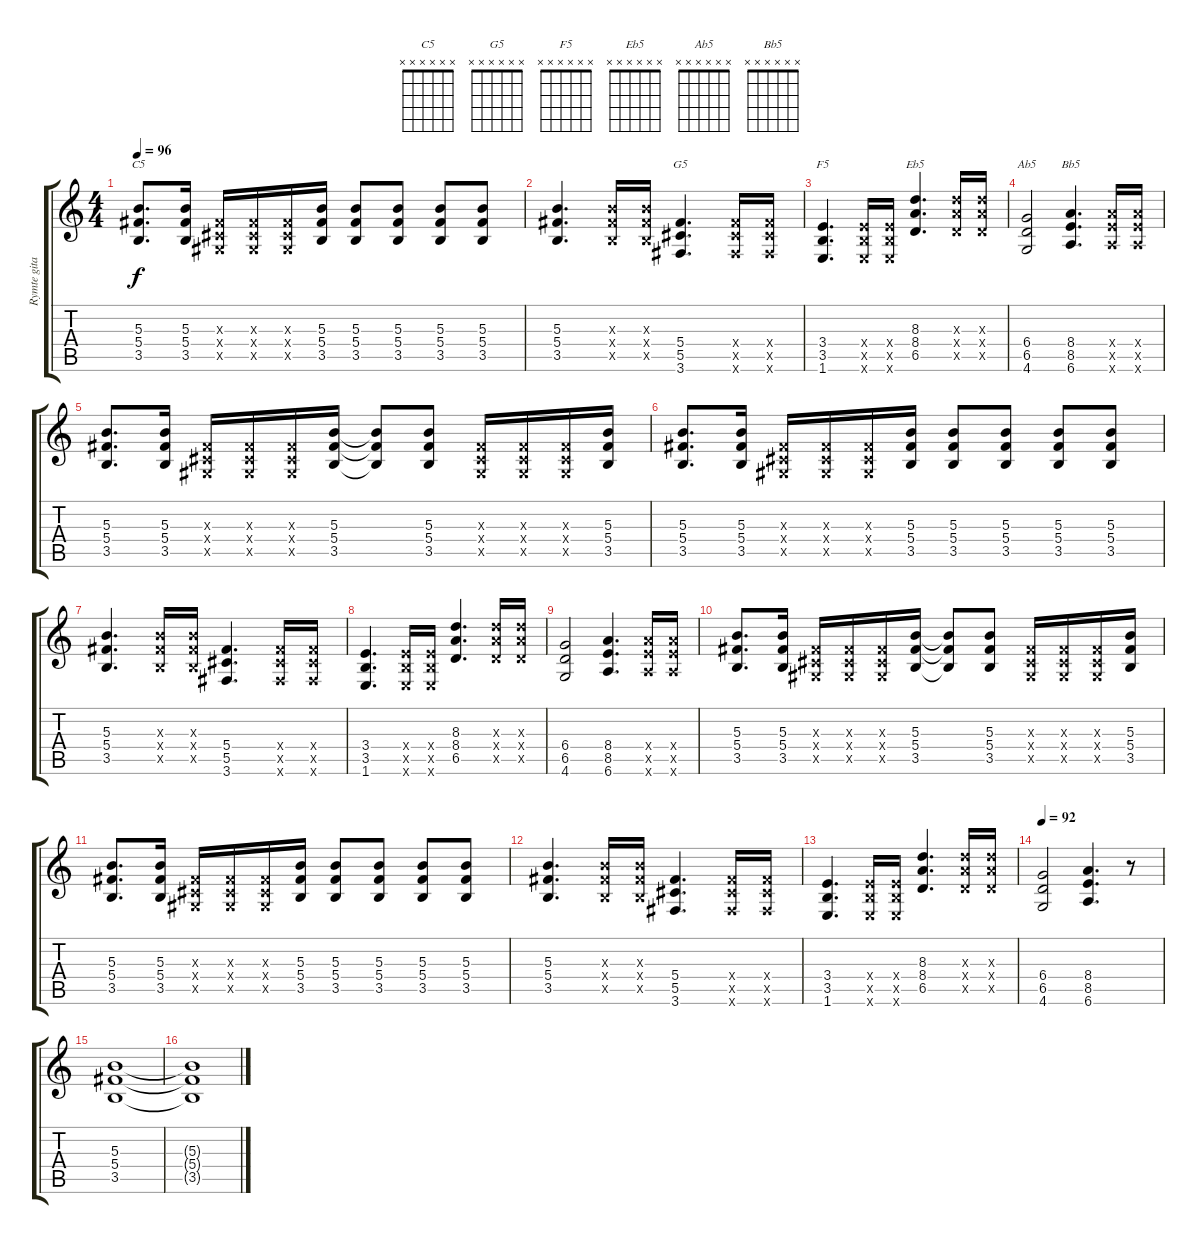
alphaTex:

\track ("Rymte gitar" "Rymte gita") {instrument electricguitarjazz}
\staff {score tabs}
\tuning (Eb4 Bb3 Gb3 Db3 Ab2 Eb2) {hide}
\chord ("C5" x x x x x x)
\chord ("G5" x x x x x x)
\chord ("F5" x x x x x x)
\chord ("Eb5" x x x x x x)
\chord ("Ab5" x x x x x x)
\chord ("Bb5" x x x x x x)
\ts (4 4)
\tempo 96
\clef g2
\ks c
(5.3 5.4 3.5).8{d ch "C5" dy f} (5.3 5.4 3.5).16 (0.3{x} 0.4{x} 0.5{x}).16 (0.3{x} 0.4{x} 0.5{x}).16 (0.3{x} 0.4{x} 0.5{x}).16 (5.3 5.4 3.5).16 (5.3 5.4 3.5).8 (5.3 5.4 3.5).8 (5.3 5.4 3.5).8 (5.3 5.4 3.5).8 |
(5.3 5.4 3.5).4{d} (5.3{x} 5.4{x} 3.5{x}).16 (5.3{x} 5.4{x} 3.5{x}).16 (5.4 5.5 3.6).4{d ch "G5"} (5.4{x} 5.5{x} 3.6{x}).16 (5.4{x} 5.5{x} 3.6{x}).16 |
(3.4 3.5 1.6).4{d ch "F5"} (3.4{x} 3.5{x} 1.6{x}).16 (3.4{x} 3.5{x} 1.6{x}).16 (8.3 8.4 6.5).4{d ch "Eb5"} (8.3{x} 8.4{x} 6.5{x}).16 (8.3{x} 8.4{x} 6.5{x}).16 |
(6.4 6.5 4.6).2{ch "Ab5"} (8.4 8.5 6.6).4{d ch "Bb5"} (8.4{x} 8.5{x} 6.6{x}).16 (8.4{x} 8.5{x} 6.6{x}).16 |
(5.3 5.4 3.5).8{d} (5.3 5.4 3.5).16 (0.3{x} 0.4{x} 0.5{x}).16 (0.3{x} 0.4{x} 0.5{x}).16 (0.3{x} 0.4{x} 0.5{x}).16 (5.3 5.4 3.5).16 (5.3{t} 5.4{t} 3.5{t}).8 (5.3 5.4 3.5).8 (0.3{x} 0.4{x} 0.5{x}).16 (0.3{x} 0.4{x} 0.5{x}).16 (0.3{x} 0.4{x} 0.5{x}).16 (5.3 5.4 3.5).16 |
(5.3 5.4 3.5).8{d} (5.3 5.4 3.5).16 (0.3{x} 0.4{x} 0.5{x}).16 (0.3{x} 0.4{x} 0.5{x}).16 (0.3{x} 0.4{x} 0.5{x}).16 (5.3 5.4 3.5).16 (5.3 5.4 3.5).8 (5.3 5.4 3.5).8 (5.3 5.4 3.5).8 (5.3 5.4 3.5).8 |
(5.3 5.4 3.5).4{d} (5.3{x} 5.4{x} 3.5{x}).16 (5.3{x} 5.4{x} 3.5{x}).16 (5.4 5.5 3.6).4{d} (5.4{x} 5.5{x} 3.6{x}).16 (5.4{x} 5.5{x} 3.6{x}).16 |
(3.4 3.5 1.6).4{d} (3.4{x} 3.5{x} 1.6{x}).16 (3.4{x} 3.5{x} 1.6{x}).16 (8.3 8.4 6.5).4{d} (8.3{x} 8.4{x} 6.5{x}).16 (8.3{x} 8.4{x} 6.5{x}).16 |
(6.4 6.5 4.6).2 (8.4 8.5 6.6).4{d} (8.4{x} 8.5{x} 6.6{x}).16 (8.4{x} 8.5{x} 6.6{x}).16 |
(5.3 5.4 3.5).8{d} (5.3 5.4 3.5).16 (0.3{x} 0.4{x} 0.5{x}).16 (0.3{x} 0.4{x} 0.5{x}).16 (0.3{x} 0.4{x} 0.5{x}).16 (5.3 5.4 3.5).16 (5.3{t} 5.4{t} 3.5{t}).8 (5.3 5.4 3.5).8 (0.3{x} 0.4{x} 0.5{x}).16 (0.3{x} 0.4{x} 0.5{x}).16 (0.3{x} 0.4{x} 0.5{x}).16 (5.3 5.4 3.5).16 |
(5.3 5.4 3.5).8{d} (5.3 5.4 3.5).16 (0.3{x} 0.4{x} 0.5{x}).16 (0.3{x} 0.4{x} 0.5{x}).16 (0.3{x} 0.4{x} 0.5{x}).16 (5.3 5.4 3.5).16 (5.3 5.4 3.5).8 (5.3 5.4 3.5).8 (5.3 5.4 3.5).8 (5.3 5.4 3.5).8 |
(5.3 5.4 3.5).4{d} (5.3{x} 5.4{x} 3.5{x}).16 (5.3{x} 5.4{x} 3.5{x}).16 (5.4 5.5 3.6).4{d} (5.4{x} 5.5{x} 3.6{x}).16 (5.4{x} 5.5{x} 3.6{x}).16 |
(3.4 3.5 1.6).4{d} (3.4{x} 3.5{x} 1.6{x}).16 (3.4{x} 3.5{x} 1.6{x}).16 (8.3 8.4 6.5).4{d} (8.3{x} 8.4{x} 6.5{x}).16 (8.3{x} 8.4{x} 6.5{x}).16 |
\tempo 92
(6.4 6.5 4.6).2 (8.4 8.5 6.6).4{d} r.8 |
(5.3 5.4 3.5).1 |
(5.3{t} 5.4{t} 3.5{t}).1
